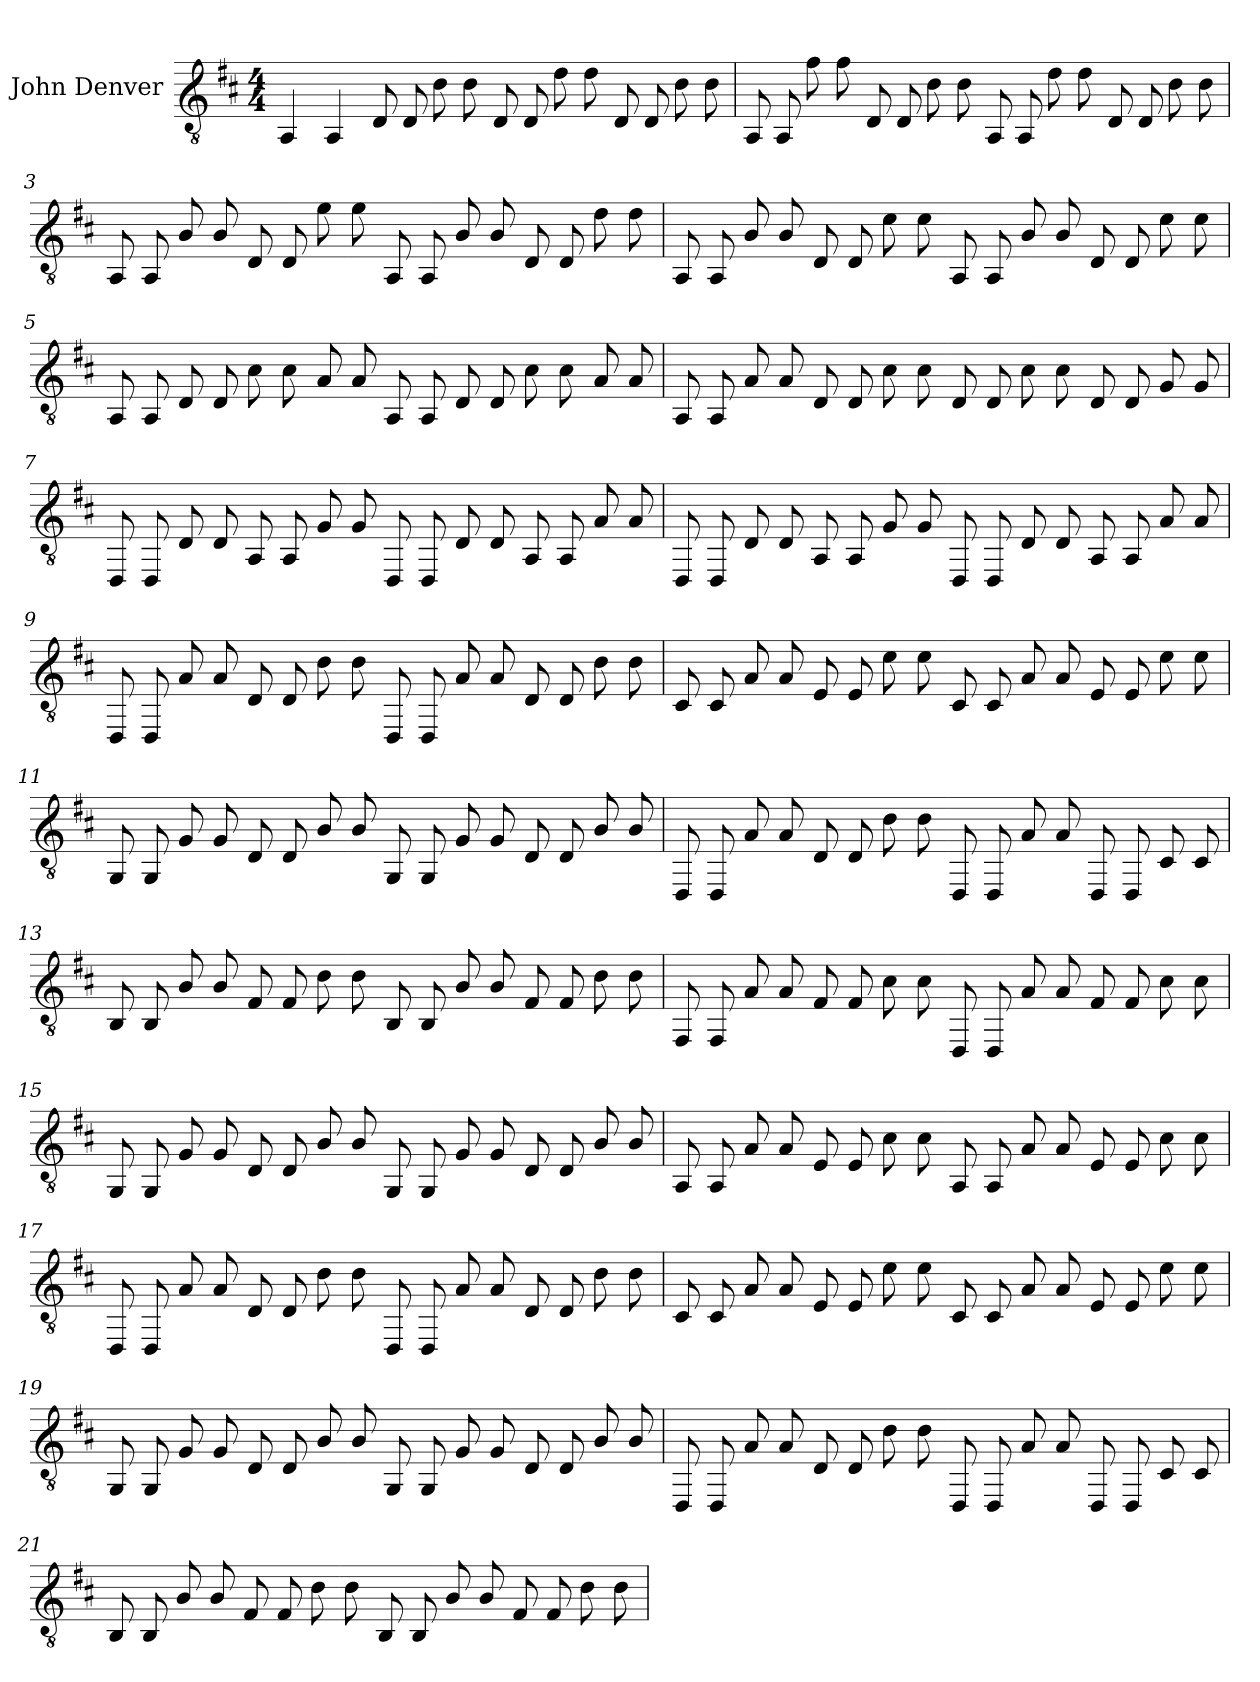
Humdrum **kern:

**kern
*part1
*staff1
*I"John Denver
*stria6
*clefGv2
*k[f#c#]
*M4/4
*MM140
=1
4AA
4AA
8D
8D
8d
8d
8D
8D
8f#
8f#
8D
8D
8d
8d
=2
8AA
8AA
8a
8a
8D
8D
8d
8d
8AA
8AA
8f#
8f#
8D
8D
8d
8d
=3
8AA
8AA
8B
8B
8D
8D
8g
8g
8AA
8AA
8B
8B
8D
8D
8f#
8f#
=4
8AA
8AA
8B
8B
8D
8D
8e
8e
8AA
8AA
8B
8B
8D
8D
8e
8e
=5
8AA
8AA
8D
8D
8c#
8c#
8A
8A
8AA
8AA
8D
8D
8c#
8c#
8A
8A
=6
8AA
8AA
8A
8A
8D
8D
8c#
8c#
8D
8D
8c#
8c#
8D
8D
8G
8G
=7
8DD
8DD
8D
8D
8AA
8AA
8G
8G
8DD
8DD
8D
8D
8AA
8AA
8A
8A
=8
8DD
8DD
8D
8D
8AA
8AA
8G
8G
8DD
8DD
8D
8D
8AA
8AA
8A
8A
=9
8DD
8DD
8A
8A
8D
8D
8d
8d
8DD
8DD
8A
8A
8D
8D
8d
8d
=10
8C#
8C#
8A
8A
8E
8E
8e
8e
8C#
8C#
8A
8A
8E
8E
8e
8e
=11
8GG
8GG
8G
8G
8D
8D
8B
8B
8GG
8GG
8G
8G
8D
8D
8B
8B
=12
8DD
8DD
8A
8A
8D
8D
8d
8d
8DD
8DD
8A
8A
8DD
8DD
8C#
8C#
=13
8BB
8BB
8B
8B
8F#
8F#
8d
8d
8BB
8BB
8B
8B
8F#
8F#
8d
8d
=14
8FF#
8FF#
8A
8A
8F#
8F#
8c#
8c#
8DD
8DD
8A
8A
8F#
8F#
8c#
8c#
=15
8GG
8GG
8G
8G
8D
8D
8B
8B
8GG
8GG
8G
8G
8D
8D
8B
8B
=16
8AA
8AA
8A
8A
8E
8E
8c#
8c#
8AA
8AA
8A
8A
8E
8E
8c#
8c#
=17
8DD
8DD
8A
8A
8D
8D
8d
8d
8DD
8DD
8A
8A
8D
8D
8d
8d
=18
8C#
8C#
8A
8A
8E
8E
8e
8e
8C#
8C#
8A
8A
8E
8E
8e
8e
=19
8GG
8GG
8G
8G
8D
8D
8B
8B
8GG
8GG
8G
8G
8D
8D
8B
8B
=20
8DD
8DD
8A
8A
8D
8D
8d
8d
8DD
8DD
8A
8A
8DD
8DD
8C#
8C#
=21
8BB
8BB
8B
8B
8F#
8F#
8d
8d
8BB
8BB
8B
8B
8F#
8F#
8d
8d
=
*-
